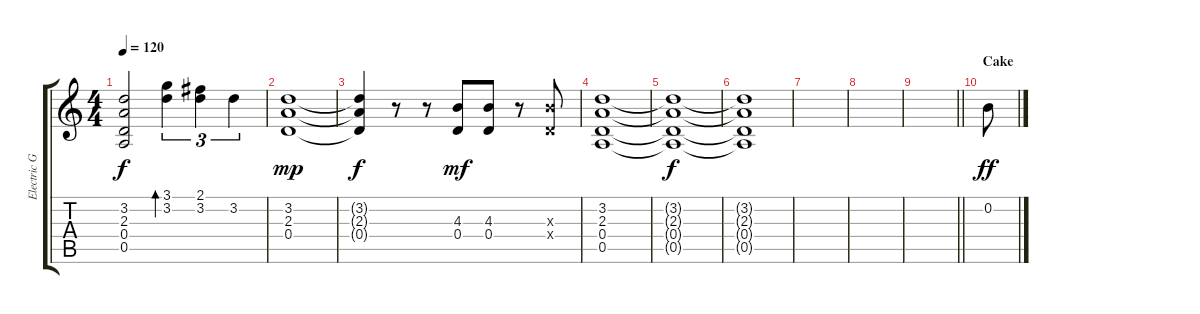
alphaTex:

\track ("Electric Guitar 1" "Electric G") {instrument distortionguitar}
\staff {score tabs}
\tuning (E4 B3 G3 D3 A2 E2) {hide}
\ts (4 4)
\tempo 120
\clef g2
\ks c
(3.2{t} 2.3{t} 0.4{t} 0.5{t}).2{dy f} (3.1 3.2).4{tu (3 2) bd 480} (2.1 3.2).4{tu (3 2)} 3.2.4{tu (3 2)} |
(3.2 2.3 0.4).1{dy mp} |
(3.2{t} 2.3{t} 0.4{t}).4{dy f} r.8 r.8 (4.3 0.4).8{dy mf} (4.3 0.4).8 r.8 (4.3{x} 0.4{x}).8 |
(3.2 2.3 0.4 0.5).1{volume 0} |
(3.2{t} 2.3{t} 0.4{t} 0.5{t}).1{dy f} |
(3.2{t} 2.3{t} 0.4{t} 0.5{t}).1 |
|
|
\barLineRight lightlight
|
\section ("" "Cake")
0.2.8{dy ff}
